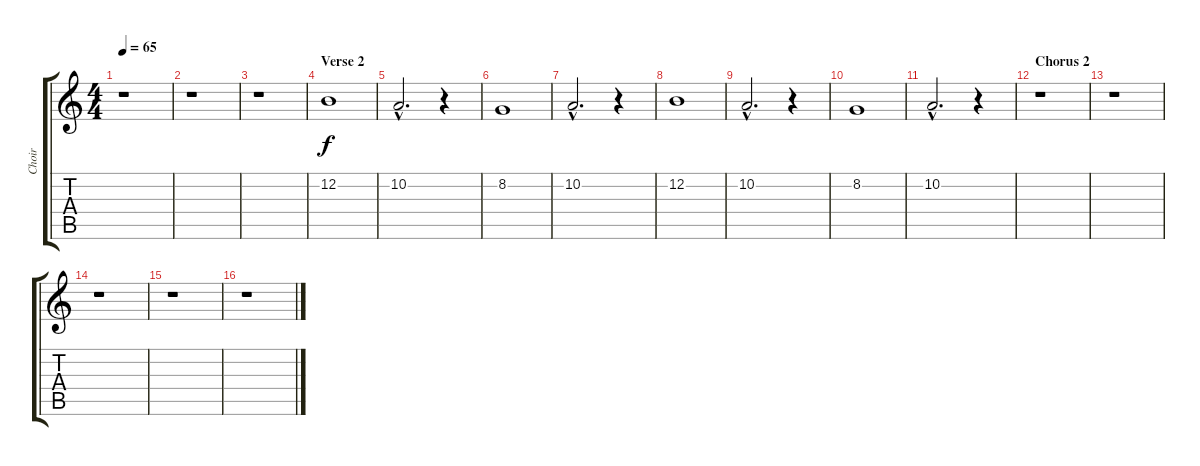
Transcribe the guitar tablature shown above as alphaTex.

\track ("Choir" "Choir") {instrument choiraahs}
\staff {score tabs}
\tuning (E4 B3 G3 D3 A2 E2) {hide}
\ts (4 4)
\tempo 65
\clef g2
\ks c
r.1{dy f} |
r.1 |
r.1 |
\section ("" "Verse 2")
12.2.1 |
10.2{hac}.2{d} r.4 |
8.2.1 |
10.2{hac}.2{d} r.4 |
12.2.1 |
10.2{hac}.2{d} r.4 |
8.2.1 |
10.2{hac}.2{d} r.4 |
\section ("" "Chorus 2")
r.1 |
r.1 |
r.1 |
r.1 |
r.1
